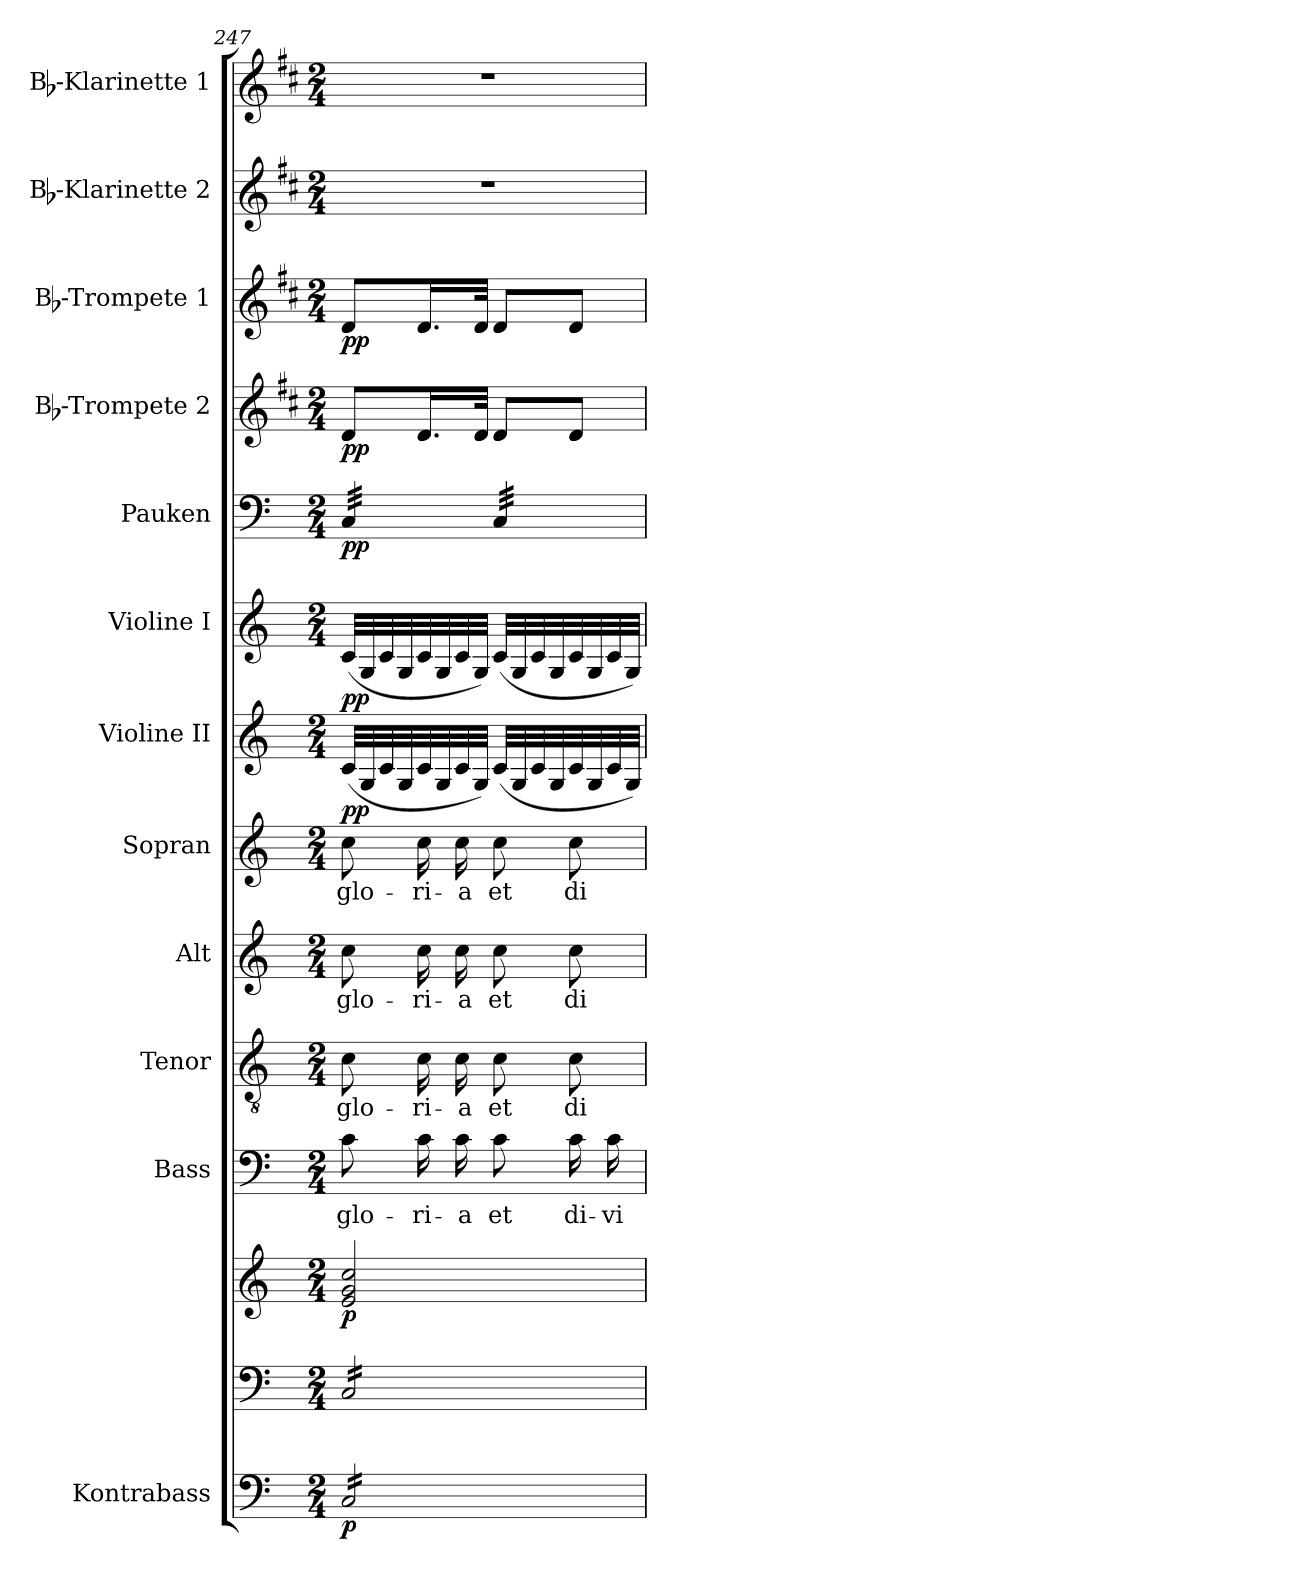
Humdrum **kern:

**kern	**dynam	**kern	**kern	**dynam	**kern	**text	**kern	**text	**kern	**text	**kern	**text	**kern	**dynam	**kern	**dynam	**kern	**dynam	**kern	**dynam	**kern	**dynam	**kern	**kern
*part13	*part13	*part12	*part12	*part12	*part11	*part11	*part10	*part10	*part9	*part9	*part8	*part8	*part7	*part7	*part6	*part6	*part5	*part5	*part4	*part4	*part3	*part3	*part2	*part1
*staff14	*staff14	*staff13	*staff12	*staff12/13	*staff11	*staff11	*staff10	*staff10	*staff9	*staff9	*staff8	*staff8	*staff7	*staff7	*staff6	*staff6	*staff5	*staff5	*staff4	*staff4	*staff3	*staff3	*staff2	*staff1
*I"Kontrabass	*	*	*	*	*I"Bass	*	*I"Tenor	*	*I"Alt	*	*I"Sopran	*	*I"Violine II	*	*I"Violine I	*	*I"Pauken	*	*I"Bb-Trompete 2	*	*I"Bb-Trompete 1	*	*I"Bb-Klarinette 2	*I"Bb-Klarinette 1
*I'Kb.	*	*	*	*	*I'B.	*	*I'T.	*	*I'A.	*	*I'S.	*	*I'Vl. II	*	*I'Vl. I	*	*I'Pk.	*	*I'Bb Trp. 2	*	*I'Bb Trp. 1	*	*I'Bb Kl. 2	*I'Bb Kl. 1
*clefF4	*	*clefF4	*clefG2	*	*clefF4	*	*clefGv2	*	*clefG2	*	*clefG2	*	*clefG2	*	*clefG2	*	*clefF4	*	*clefG2	*	*clefG2	*	*clefG2	*clefG2
*ITrd7c12	*	*	*	*	*	*	*	*	*	*	*	*	*	*	*	*	*	*	*ITrd1c2	*	*ITrd1c2	*	*ITrd1c2	*ITrd1c2
*k[]	*	*k[]	*k[]	*	*k[]	*	*k[]	*	*k[]	*	*k[]	*	*k[]	*	*k[]	*	*k[]	*	*k[]	*	*k[]	*	*k[]	*k[]
*C:	*	*C:	*C:	*	*C:	*	*C:	*	*C:	*	*C:	*	*C:	*	*C:	*	*C:	*	*C:	*	*C:	*	*C:	*C:
*M2/4	*	*M2/4	*M2/4	*	*M2/4	*	*M2/4	*	*M2/4	*	*M2/4	*	*M2/4	*	*M2/4	*	*M2/4	*	*M2/4	*	*M2/4	*	*M2/4	*M2/4
=247	=247	=247	=247	=247	=247	=247	=247	=247	=247	=247	=247	=247	=247	=247	=247	=247	=247	=247	=247	=247	=247	=247	=247	=247
!	!LO:DY:b	!	!	!LO:DY:b	!	!LO:LY:b	!	!LO:LY:b	!	!LO:LY:b	!	!LO:LY:b	!	!LO:DY:b	!	!LO:DY:b	!	!LO:DY:b	!	!LO:DY:b	!	!LO:DY:b	!	!
*tremolo	*	*	*	*	*	*	*	*	*	*	*	*	*	*	*	*	*	*	*	*	*	*	*	*
*	*	*tremolo	*	*	*	*	*	*	*	*	*	*	*	*	*	*	*	*	*	*	*	*	*	*
*	*	*	*	*	*	*	*	*	*	*	*	*	*	*	*	*	*tremolo	*	*	*	*	*	*	*
16CC/LL	p	16C/LL	2e/ 2g/ 2cc/	p	8c\	glo-	8c\	glo-	8cc\	glo-	8cc\	glo-	(<32c/LLL	pp	(<32c/LLL	pp	32C/LLL	pp	8c/L	pp	8c/L	pp	2r	2r
.	.	.	.	.	.	.	.	.	.	.	.	.	32G/	.	32G/	.	32C/	.	.	.	.	.	.	.
16CC/	.	16C/	.	.	.	.	.	.	.	.	.	.	32c/	.	32c/	.	32C/	.	.	.	.	.	.	.
.	.	.	.	.	.	.	.	.	.	.	.	.	32G/	.	32G/	.	32C/	.	.	.	.	.	.	.
!	!	!	!	!	!	!LO:LY:b	!	!LO:LY:b	!	!LO:LY:b	!	!LO:LY:b	!	!	!	!	!	!	!	!	!	!	!	!
16CC/	.	16C/	.	.	16c\	-ri-	16c\	-ri-	16cc\	-ri-	16cc\	-ri-	32c/	.	32c/	.	32C/	.	16.c/L	.	16.c/L	.	.	.
.	.	.	.	.	.	.	.	.	.	.	.	.	32G/	.	32G/	.	32C/	.	.	.	.	.	.	.
!	!	!	!	!	!	!LO:LY:b	!	!LO:LY:b	!	!LO:LY:b	!	!LO:LY:b	!	!	!	!	!	!	!	!	!	!	!	!
16CC/	.	16C/	.	.	16c\	-a	16c\	-a	16cc\	-a	16cc\	-a	32c/	.	32c/	.	32C/	.	.	.	.	.	.	.
.	.	.	.	.	.	.	.	.	.	.	.	.	32G/JJJ)	.	32G/JJJ)	.	32C/JJJ	.	32c/JJk	.	32c/JJk	.	.	.
!	!	!	!	!	!	!LO:LY:b	!	!LO:LY:b	!	!LO:LY:b	!	!LO:LY:b	!	!	!	!	!	!	!	!	!	!	!	!
16CC/	.	16C/	.	.	8c\	et	8c\	et	8cc\	et	8cc\	et	(<32c/LLL	.	(<32c/LLL	.	32C/LLL	.	8c/L	.	8c/L	.	.	.
.	.	.	.	.	.	.	.	.	.	.	.	.	32G/	.	32G/	.	32C/	.	.	.	.	.	.	.
16CC/	.	16C/	.	.	.	.	.	.	.	.	.	.	32c/	.	32c/	.	32C/	.	.	.	.	.	.	.
.	.	.	.	.	.	.	.	.	.	.	.	.	32G/	.	32G/	.	32C/	.	.	.	.	.	.	.
!	!	!	!	!	!	!LO:LY:b	!	!LO:LY:b	!	!LO:LY:b	!	!LO:LY:b	!	!	!	!	!	!	!	!	!	!	!	!
16CC/	.	16C/	.	.	16c\	di-	8c\	di-	8cc\	di-	8cc\	di-	32c/	.	32c/	.	32C/	.	8c/J	.	8c/J	.	.	.
.	.	.	.	.	.	.	.	.	.	.	.	.	32G/	.	32G/	.	32C/	.	.	.	.	.	.	.
!	!	!	!	!	!	!LO:LY:b	!	!	!	!	!	!	!	!	!	!	!	!	!	!	!	!	!	!
16CC/JJ	.	16C/JJ	.	.	16c\	-vi-	.	.	.	.	.	.	32c/	.	32c/	.	32C/	.	.	.	.	.	.	.
*	*	*Xtremolo	*	*	*	*	*	*	*	*	*	*	*	*	*	*	*	*	*	*	*	*	*	*
*Xtremolo	*	*	*	*	*	*	*	*	*	*	*	*	*	*	*	*	*	*	*	*	*	*	*	*
.	.	.	.	.	.	.	.	.	.	.	.	.	32G/JJJ)	.	32G/JJJ)	.	32C/JJJ	.	.	.	.	.	.	.
*	*	*	*	*	*	*	*	*	*	*	*	*	*	*	*	*	*Xtremolo	*	*	*	*	*	*	*
=	=	=	=	=	=	=	=	=	=	=	=	=	=	=	=	=	=	=	=	=	=	=	=	=
*-	*-	*-	*-	*-	*-	*-	*-	*-	*-	*-	*-	*-	*-	*-	*-	*-	*-	*-	*-	*-	*-	*-	*-	*-
